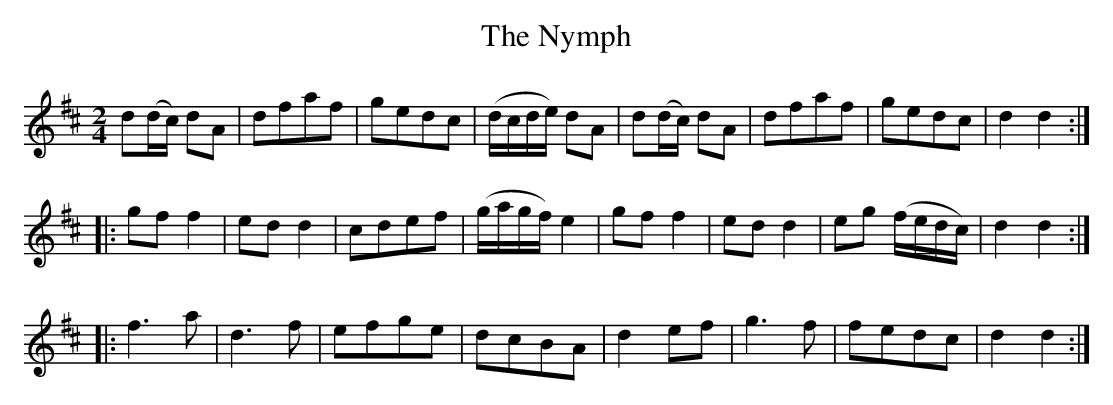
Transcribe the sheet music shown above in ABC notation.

X:1
T:Nymph, The
M:2/4
L:1/8
K:D
d(d/c/) dA|dfaf|gedc|(d/c/d/e/) dA|d(d/c/) dA|dfaf|gedc|d2d2:|
|:gf f2|ed d2|cdef|(g/a/g/f/) e2|gf f2|ed d2|eg (f/e/d/c/)|d2d2:|
|:f3a|d3f|efge |dcBA|d2 ef|g3f|fedc|d2d2:|
